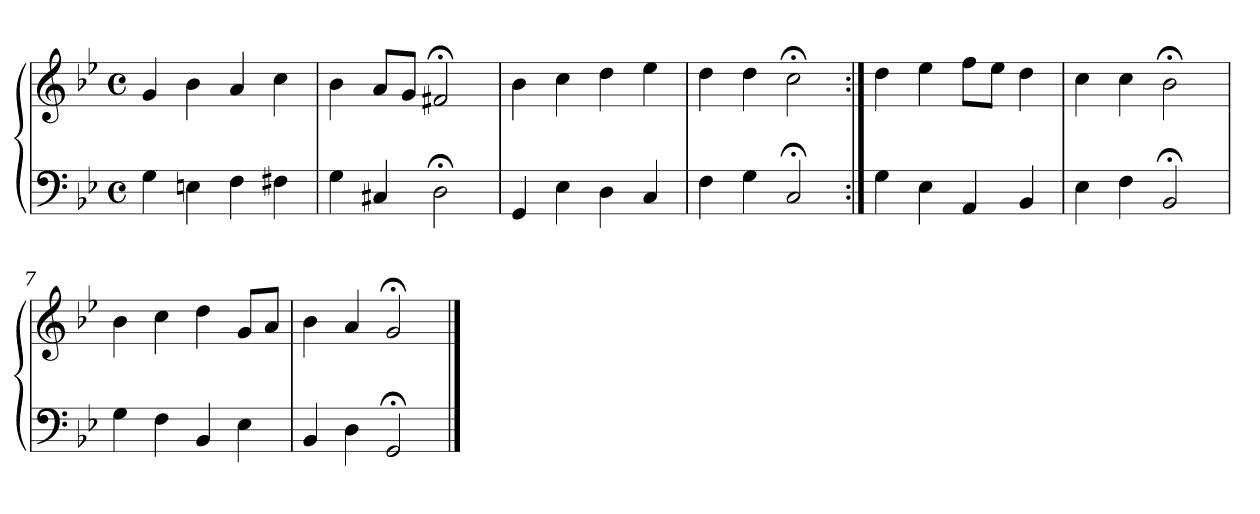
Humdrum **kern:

**kern	**kern
*part1	*part1
*staff2	*staff1
*clefF4	*clefG2
*k[b-e-]	*k[b-e-]
*M4/4	*M4/4
*met(c)	*met(c)
=1	=1
4G	4g
4En	4b-
4F	4a
4F#X	4cc
=2	=2
4G	4b-
4C#X	8aL
.	8gJ
2D;<	2f#X;<
=3	=3
4GG	4b-
4E-	4cc
4D	4dd
4C	4ee-
=4	=4
4F	4dd
4G	4dd
2C;<	2cc;<
=5:|!	=5:|!
4G	4dd
4E-	4ee-
4AA	8ffL
.	8ee-J
4BB-	4dd
=6	=6
4E-	4cc
4F	4cc
2BB-;<	2b-;<
=7	=7
4G	4b-
4F	4cc
4BB-	4dd
4E-	8gL
.	8aJ
!!LO:LB:g=z
=8	=8
4BB-	4b-
4D	4a
2GG;<	2g;<
==	==
*-	*-
